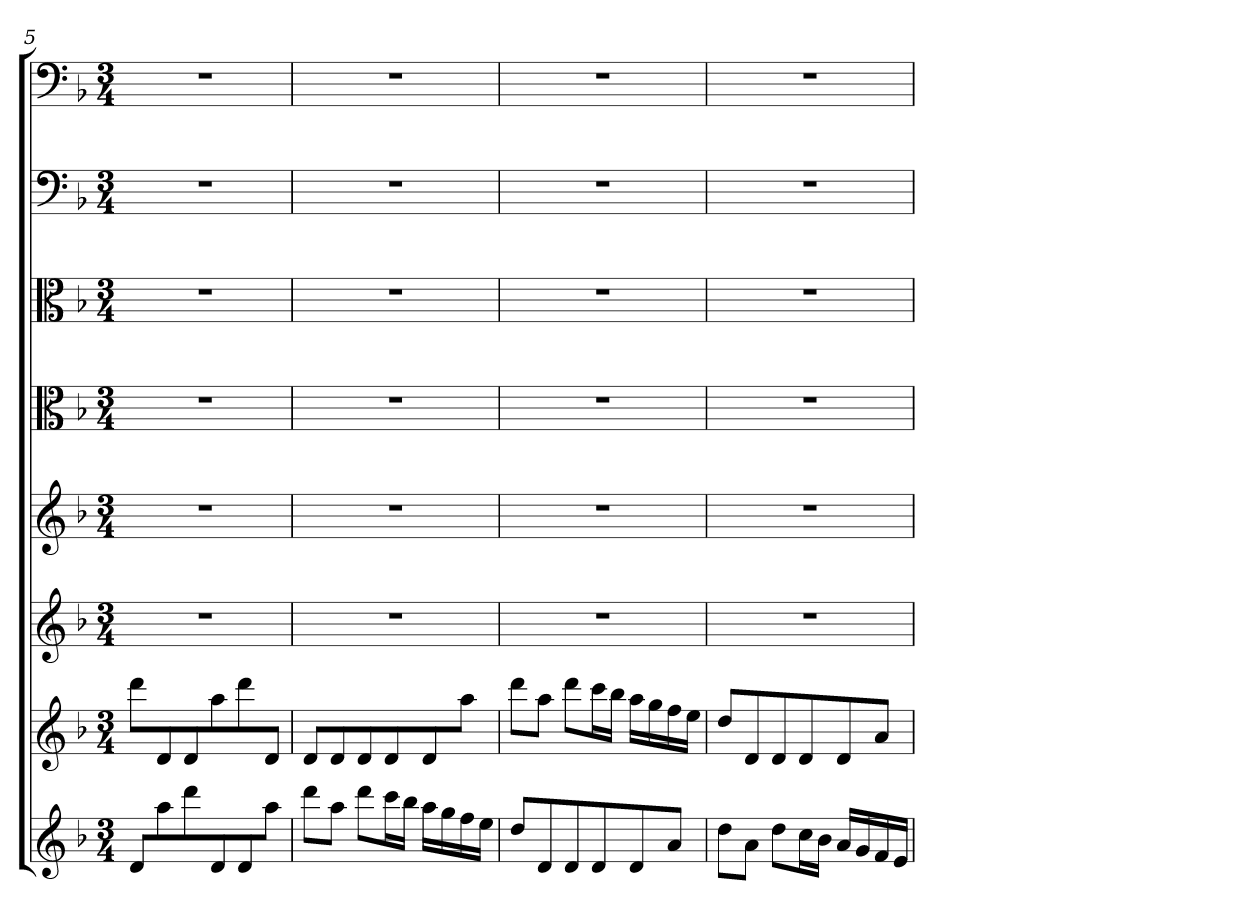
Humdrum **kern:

**kern	**kern	**kern	**kern	**kern	**kern	**kern	**kern
*part8	*part7	*part6	*part5	*part4	*part3	*part2	*part1
*staff8	*staff7	*staff6	*staff5	*staff4	*staff3	*staff2	*staff1
*clefG2	*clefG2	*clefG2	*clefG2	*clefC3	*clefC3	*clefF4	*clefF4
*k[b-]	*k[b-]	*k[b-]	*k[b-]	*k[b-]	*k[b-]	*k[b-]	*k[b-]
*d:	*d:	*d:	*d:	*d:	*d:	*d:	*d:
*M3/4	*M3/4	*M3/4	*M3/4	*M3/4	*M3/4	*M3/4	*M3/4
=5	=5	=5	=5	=5	=5	=5	=5
8d/L	8ddd\L	2.r	2.r	2.r	2.r	2.r	2.r
8aa\	8d/	.	.	.	.	.	.
8ddd\	8d/	.	.	.	.	.	.
8d/	8aa\	.	.	.	.	.	.
8d/	8ddd\	.	.	.	.	.	.
8aa\J	8d/J	.	.	.	.	.	.
=6	=6	=6	=6	=6	=6	=6	=6
8ddd\L	8d/L	2.r	2.r	2.r	2.r	2.r	2.r
8aa\J	8d/	.	.	.	.	.	.
8ddd\L	8d/	.	.	.	.	.	.
16ccc\L	8d/	.	.	.	.	.	.
16bb-\JJ	.	.	.	.	.	.	.
16aa\LL	8d/	.	.	.	.	.	.
16gg\	.	.	.	.	.	.	.
16ff\	8aa\J	.	.	.	.	.	.
16ee\JJ	.	.	.	.	.	.	.
=7	=7	=7	=7	=7	=7	=7	=7
8dd/L	8ddd\L	2.r	2.r	2.r	2.r	2.r	2.r
8d/	8aa\J	.	.	.	.	.	.
8d/	8ddd\L	.	.	.	.	.	.
8d/	16ccc\L	.	.	.	.	.	.
.	16bb-\JJ	.	.	.	.	.	.
8d/	16aa\LL	.	.	.	.	.	.
.	16gg\	.	.	.	.	.	.
8a/J	16ff\	.	.	.	.	.	.
.	16ee\JJ	.	.	.	.	.	.
=8	=8	=8	=8	=8	=8	=8	=8
8dd\L	8dd/L	2.r	2.r	2.r	2.r	2.r	2.r
8a\J	8d/	.	.	.	.	.	.
8dd\L	8d/	.	.	.	.	.	.
16cc\L	8d/	.	.	.	.	.	.
16b-\JJ	.	.	.	.	.	.	.
16a/LL	8d/	.	.	.	.	.	.
16g/	.	.	.	.	.	.	.
16f/	8a/J	.	.	.	.	.	.
16e/JJ	.	.	.	.	.	.	.
=	=	=	=	=	=	=	=
*-	*-	*-	*-	*-	*-	*-	*-
